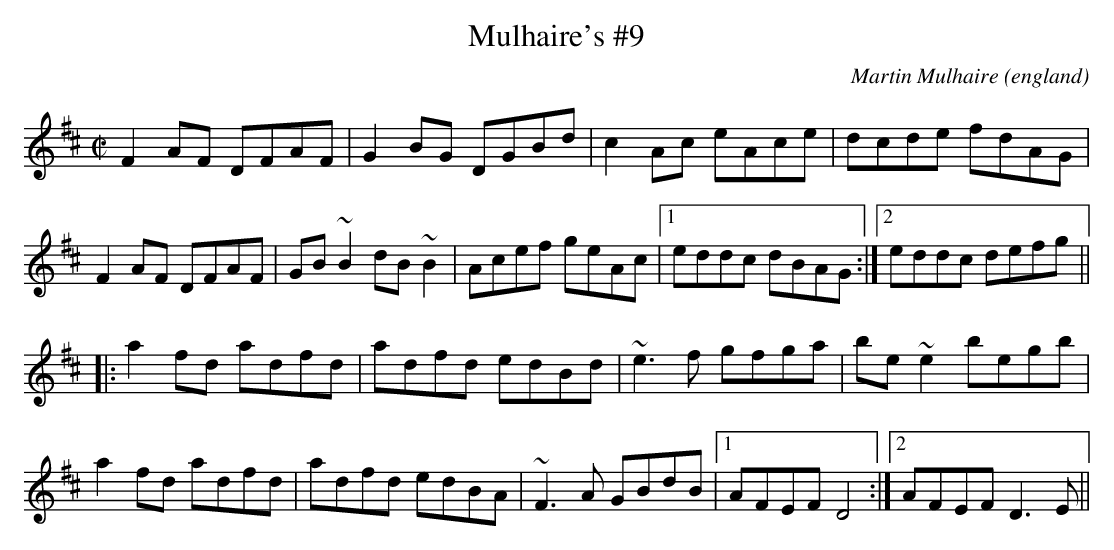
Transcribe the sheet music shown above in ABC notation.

X:1
T:Mulhaire's #9
O:england
C:Martin Mulhaire
M:C|
K:D
F2AF DFAF|G2BG DGBd|c2Ac eAce|dcde fdAG|
F2AF DFAF|GB~B2 dB~B2|Acef geAc|1 eddc dBAG:|2 eddc defg||
|:a2fd adfd|adfd edBd|~e3f gfga|be~e2 begb|
a2fd adfd|adfd edBA|~F3A GBdB|1 AFEF D4:|2 AFEF D3E||
